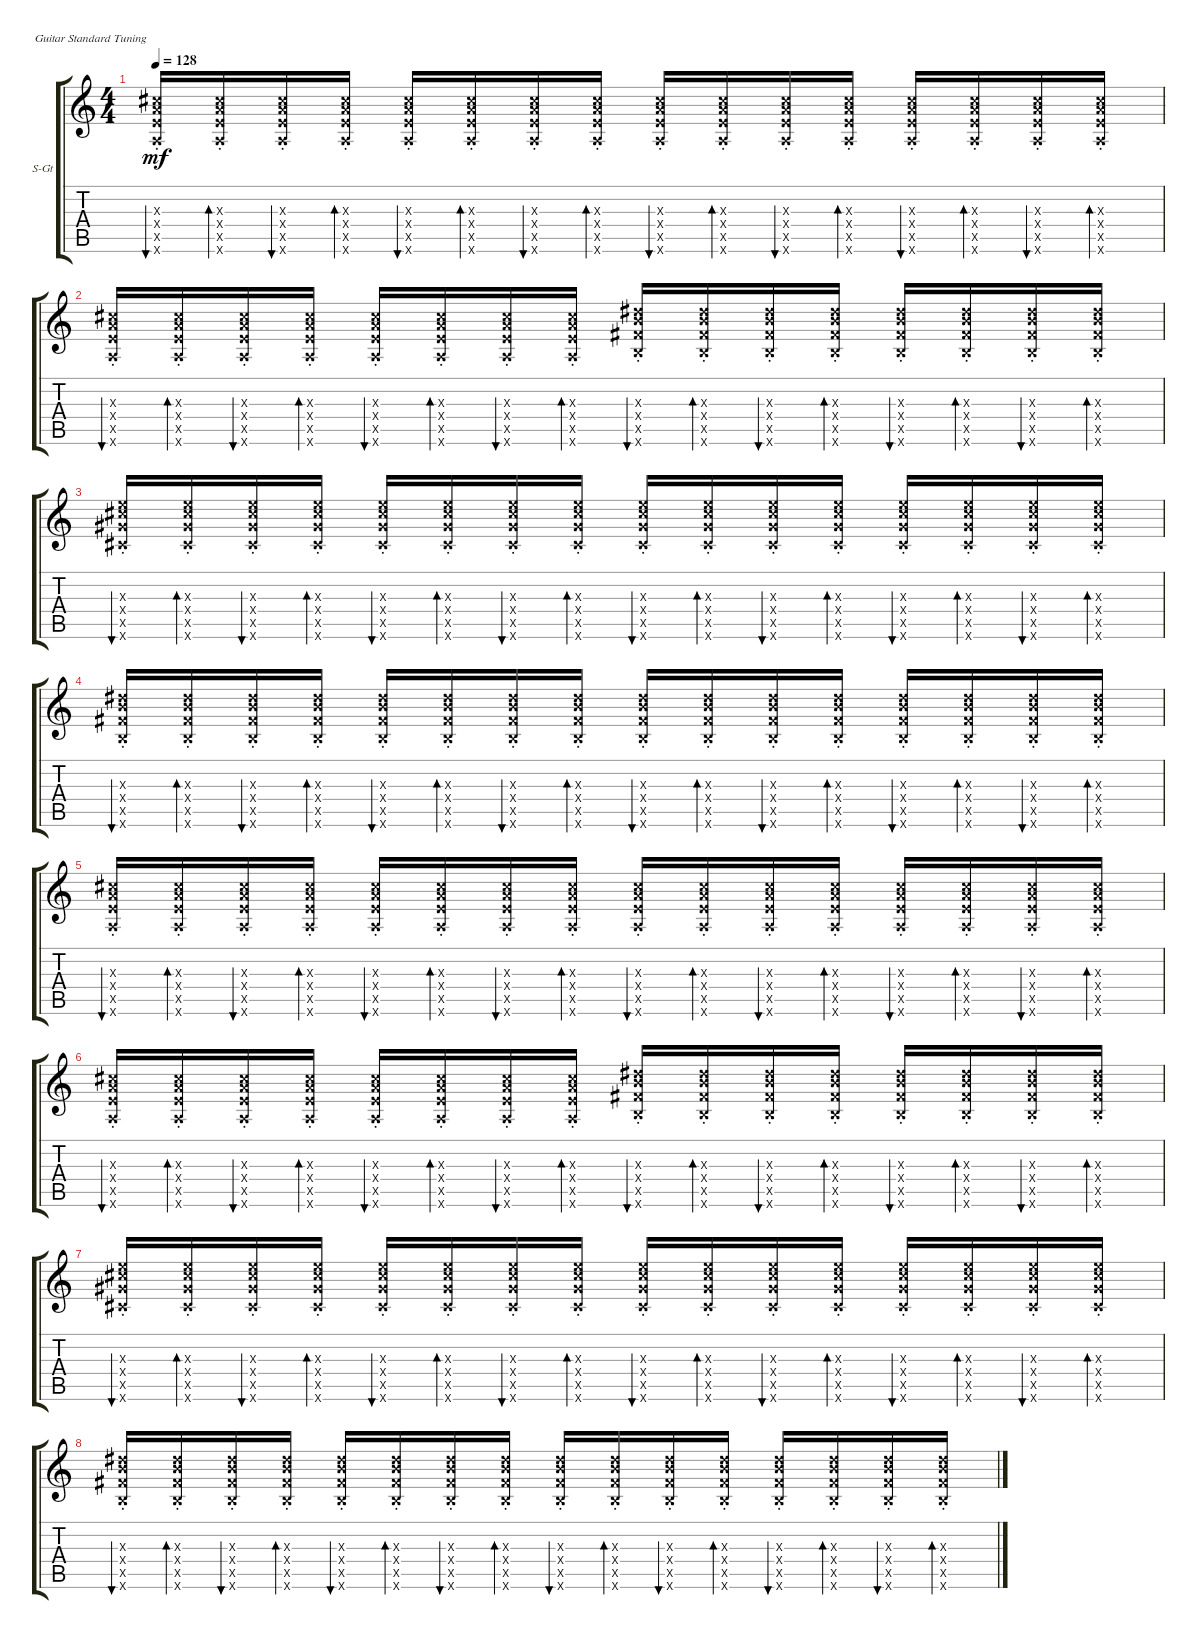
\defaultSystemsLayout 4
\bracketExtendMode groupsimilarinstruments
\firstSystemTrackNameOrientation horizontal
\otherSystemsTrackNameOrientation horizontal
\track ("чес" "S-Gt") {instrument acousticguitarsteel}
\staff {score tabs}
\tuning (E4 B3 G3 D3 A2 E2)
\ts (4 4)
\tempo 128
\clef g2
\ks c
(5.6{st x} 7.5{st x} 7.4{st x} 6.3{st x}).16{bu 30 dy mf} (5.6{st x} 7.5{st x} 7.4{st x} 6.3{st x}).16{bd 30} (5.6{st x} 7.5{st x} 7.4{st x} 6.3{st x}).16{bu 30} (5.6{st x} 7.5{st x} 7.4{st x} 6.3{st x}).16{bd 30} (5.6{st x} 7.5{st x} 7.4{st x} 6.3{st x}).16{bu 30} (5.6{st x} 7.5{st x} 7.4{st x} 6.3{st x}).16{bd 30} (5.6{st x} 7.5{st x} 7.4{st x} 6.3{st x}).16{bu 30} (5.6{st x} 7.5{st x} 7.4{st x} 6.3{st x}).16{bd 30} (5.6{st x} 7.5{st x} 7.4{st x} 6.3{st x}).16{bu 30} (5.6{st x} 7.5{st x} 7.4{st x} 6.3{st x}).16{bd 30} (5.6{st x} 7.5{st x} 7.4{st x} 6.3{st x}).16{bu 30} (5.6{st x} 7.5{st x} 7.4{st x} 6.3{st x}).16{bd 30} (5.6{st x} 7.5{st x} 7.4{st x} 6.3{st x}).16{bu 30} (5.6{st x} 7.5{st x} 7.4{st x} 6.3{st x}).16{bd 30} (5.6{st x} 7.5{st x} 7.4{st x} 6.3{st x}).16{bu 30} (5.6{st x} 7.5{st x} 7.4{st x} 6.3{st x}).16{bd 30} |
(5.6{st x} 7.5{st x} 7.4{st x} 6.3{st x}).16{bu 30} (5.6{st x} 7.5{st x} 7.4{st x} 6.3{st x}).16{bd 30} (5.6{st x} 7.5{st x} 7.4{st x} 6.3{st x}).16{bu 30} (5.6{st x} 7.5{st x} 7.4{st x} 6.3{st x}).16{bd 30} (5.6{st x} 7.5{st x} 7.4{st x} 6.3{st x}).16{bu 30} (5.6{st x} 7.5{st x} 7.4{st x} 6.3{st x}).16{bd 30} (5.6{st x} 7.5{st x} 7.4{st x} 6.3{st x}).16{bu 30} (5.6{st x} 7.5{st x} 7.4{st x} 6.3{st x}).16{bd 30} (7.6{st x} 9.5{st x} 9.4{st x} 8.3{st x}).16{bu 30} (7.6{st x} 9.5{st x} 9.4{st x} 8.3{st x}).16{bd 30} (7.6{st x} 9.5{st x} 9.4{st x} 8.3{st x}).16{bu 30} (7.6{st x} 9.5{st x} 9.4{st x} 8.3{st x}).16{bd 30} (7.6{st x} 9.5{st x} 9.4{st x} 8.3{st x}).16{bu 30} (7.6{st x} 9.5{st x} 9.4{st x} 8.3{st x}).16{bd 30} (7.6{st x} 9.5{st x} 9.4{st x} 8.3{st x}).16{bu 30} (7.6{st x} 9.5{st x} 9.4{st x} 8.3{st x}).16{bd 30} |
(9.6{st x} 11.5{st x} 11.4{st x} 9.3{st x}).16{bu 30} (9.6{st x} 11.5{st x} 11.4{st x} 9.3{st x}).16{bd 30} (9.6{st x} 11.5{st x} 11.4{st x} 9.3{st x}).16{bu 30} (9.6{st x} 11.5{st x} 11.4{st x} 9.3{st x}).16{bd 30} (9.6{st x} 11.5{st x} 11.4{st x} 9.3{st x}).16{bu 30} (9.6{st x} 11.5{st x} 11.4{st x} 9.3{st x}).16{bd 30} (9.6{st x} 11.5{st x} 11.4{st x} 9.3{st x}).16{bu 30} (9.6{st x} 11.5{st x} 11.4{st x} 9.3{st x}).16{bd 30} (9.6{st x} 11.5{st x} 11.4{st x} 9.3{st x}).16{bu 30} (9.6{st x} 11.5{st x} 11.4{st x} 9.3{st x}).16{bd 30} (9.6{st x} 11.5{st x} 11.4{st x} 9.3{st x}).16{bu 30} (9.6{st x} 11.5{st x} 11.4{st x} 9.3{st x}).16{bd 30} (9.6{st x} 11.5{st x} 11.4{st x} 9.3{st x}).16{bu 30} (9.6{st x} 11.5{st x} 11.4{st x} 9.3{st x}).16{bd 30} (9.6{st x} 11.5{st x} 11.4{st x} 9.3{st x}).16{bu 30} (9.6{st x} 11.5{st x} 11.4{st x} 9.3{st x}).16{bd 30} |
(7.6{st x} 9.5{st x} 9.4{st x} 8.3{st x}).16{bu 30} (7.6{st x} 9.5{st x} 9.4{st x} 8.3{st x}).16{bd 30} (7.6{st x} 9.5{st x} 9.4{st x} 8.3{st x}).16{bu 30} (7.6{st x} 9.5{st x} 9.4{st x} 8.3{st x}).16{bd 30} (7.6{st x} 9.5{st x} 9.4{st x} 8.3{st x}).16{bu 30} (7.6{st x} 9.5{st x} 9.4{st x} 8.3{st x}).16{bd 30} (7.6{st x} 9.5{st x} 9.4{st x} 8.3{st x}).16{bu 30} (7.6{st x} 9.5{st x} 9.4{st x} 8.3{st x}).16{bd 30} (7.6{st x} 9.5{st x} 9.4{st x} 8.3{st x}).16{bu 30} (7.6{st x} 9.5{st x} 9.4{st x} 8.3{st x}).16{bd 30} (7.6{st x} 9.5{st x} 9.4{st x} 8.3{st x}).16{bu 30} (7.6{st x} 9.5{st x} 9.4{st x} 8.3{st x}).16{bd 30} (7.6{st x} 9.5{st x} 9.4{st x} 8.3{st x}).16{bu 30} (7.6{st x} 9.5{st x} 9.4{st x} 8.3{st x}).16{bd 30} (7.6{st x} 9.5{st x} 9.4{st x} 8.3{st x}).16{bu 30} (7.6{st x} 9.5{st x} 9.4{st x} 8.3{st x}).16{bd 30} |
(5.6{st x} 7.5{st x} 7.4{st x} 6.3{st x}).16{bu 30} (5.6{st x} 7.5{st x} 7.4{st x} 6.3{st x}).16{bd 30} (5.6{st x} 7.5{st x} 7.4{st x} 6.3{st x}).16{bu 30} (5.6{st x} 7.5{st x} 7.4{st x} 6.3{st x}).16{bd 30} (5.6{st x} 7.5{st x} 7.4{st x} 6.3{st x}).16{bu 30} (5.6{st x} 7.5{st x} 7.4{st x} 6.3{st x}).16{bd 30} (5.6{st x} 7.5{st x} 7.4{st x} 6.3{st x}).16{bu 30} (5.6{st x} 7.5{st x} 7.4{st x} 6.3{st x}).16{bd 30} (5.6{st x} 7.5{st x} 7.4{st x} 6.3{st x}).16{bu 30} (5.6{st x} 7.5{st x} 7.4{st x} 6.3{st x}).16{bd 30} (5.6{st x} 7.5{st x} 7.4{st x} 6.3{st x}).16{bu 30} (5.6{st x} 7.5{st x} 7.4{st x} 6.3{st x}).16{bd 30} (5.6{st x} 7.5{st x} 7.4{st x} 6.3{st x}).16{bu 30} (5.6{st x} 7.5{st x} 7.4{st x} 6.3{st x}).16{bd 30} (5.6{st x} 7.5{st x} 7.4{st x} 6.3{st x}).16{bu 30} (5.6{st x} 7.5{st x} 7.4{st x} 6.3{st x}).16{bd 30} |
(5.6{st x} 7.5{st x} 7.4{st x} 6.3{st x}).16{bu 30} (5.6{st x} 7.5{st x} 7.4{st x} 6.3{st x}).16{bd 30} (5.6{st x} 7.5{st x} 7.4{st x} 6.3{st x}).16{bu 30} (5.6{st x} 7.5{st x} 7.4{st x} 6.3{st x}).16{bd 30} (5.6{st x} 7.5{st x} 7.4{st x} 6.3{st x}).16{bu 30} (5.6{st x} 7.5{st x} 7.4{st x} 6.3{st x}).16{bd 30} (5.6{st x} 7.5{st x} 7.4{st x} 6.3{st x}).16{bu 30} (5.6{st x} 7.5{st x} 7.4{st x} 6.3{st x}).16{bd 30} (7.6{st x} 9.5{st x} 9.4{st x} 8.3{st x}).16{bu 30} (7.6{st x} 9.5{st x} 9.4{st x} 8.3{st x}).16{bd 30} (7.6{st x} 9.5{st x} 9.4{st x} 8.3{st x}).16{bu 30} (7.6{st x} 9.5{st x} 9.4{st x} 8.3{st x}).16{bd 30} (7.6{st x} 9.5{st x} 9.4{st x} 8.3{st x}).16{bu 30} (7.6{st x} 9.5{st x} 9.4{st x} 8.3{st x}).16{bd 30} (7.6{st x} 9.5{st x} 9.4{st x} 8.3{st x}).16{bu 30} (7.6{st x} 9.5{st x} 9.4{st x} 8.3{st x}).16{bd 30} |
(9.6{st x} 11.5{st x} 11.4{st x} 9.3{st x}).16{bu 30} (9.6{st x} 11.5{st x} 11.4{st x} 9.3{st x}).16{bd 30} (9.6{st x} 11.5{st x} 11.4{st x} 9.3{st x}).16{bu 30} (9.6{st x} 11.5{st x} 11.4{st x} 9.3{st x}).16{bd 30} (9.6{st x} 11.5{st x} 11.4{st x} 9.3{st x}).16{bu 30} (9.6{st x} 11.5{st x} 11.4{st x} 9.3{st x}).16{bd 30} (9.6{st x} 11.5{st x} 11.4{st x} 9.3{st x}).16{bu 30} (9.6{st x} 11.5{st x} 11.4{st x} 9.3{st x}).16{bd 30} (9.6{st x} 11.5{st x} 11.4{st x} 9.3{st x}).16{bu 30} (9.6{st x} 11.5{st x} 11.4{st x} 9.3{st x}).16{bd 30} (9.6{st x} 11.5{st x} 11.4{st x} 9.3{st x}).16{bu 30} (9.6{st x} 11.5{st x} 11.4{st x} 9.3{st x}).16{bd 30} (9.6{st x} 11.5{st x} 11.4{st x} 9.3{st x}).16{bu 30} (9.6{st x} 11.5{st x} 11.4{st x} 9.3{st x}).16{bd 30} (9.6{st x} 11.5{st x} 11.4{st x} 9.3{st x}).16{bu 30} (9.6{st x} 11.5{st x} 11.4{st x} 9.3{st x}).16{bd 30} |
(7.6{st x} 9.5{st x} 9.4{st x} 8.3{st x}).16{bu 30} (7.6{st x} 9.5{st x} 9.4{st x} 8.3{st x}).16{bd 30} (7.6{st x} 9.5{st x} 9.4{st x} 8.3{st x}).16{bu 30} (7.6{st x} 9.5{st x} 9.4{st x} 8.3{st x}).16{bd 30} (7.6{st x} 9.5{st x} 9.4{st x} 8.3{st x}).16{bu 30} (7.6{st x} 9.5{st x} 9.4{st x} 8.3{st x}).16{bd 30} (7.6{st x} 9.5{st x} 9.4{st x} 8.3{st x}).16{bu 30} (7.6{st x} 9.5{st x} 9.4{st x} 8.3{st x}).16{bd 30} (7.6{st x} 9.5{st x} 9.4{st x} 8.3{st x}).16{bu 30} (7.6{st x} 9.5{st x} 9.4{st x} 8.3{st x}).16{bd 30} (7.6{st x} 9.5{st x} 9.4{st x} 8.3{st x}).16{bu 30} (7.6{st x} 9.5{st x} 9.4{st x} 8.3{st x}).16{bd 30} (7.6{st x} 9.5{st x} 9.4{st x} 8.3{st x}).16{bu 30} (7.6{st x} 9.5{st x} 9.4{st x} 8.3{st x}).16{bd 30} (7.6{st x} 9.5{st x} 9.4{st x} 8.3{st x}).16{bu 30} (7.6{st x} 9.5{st x} 9.4{st x} 8.3{st x}).16{bd 30}
